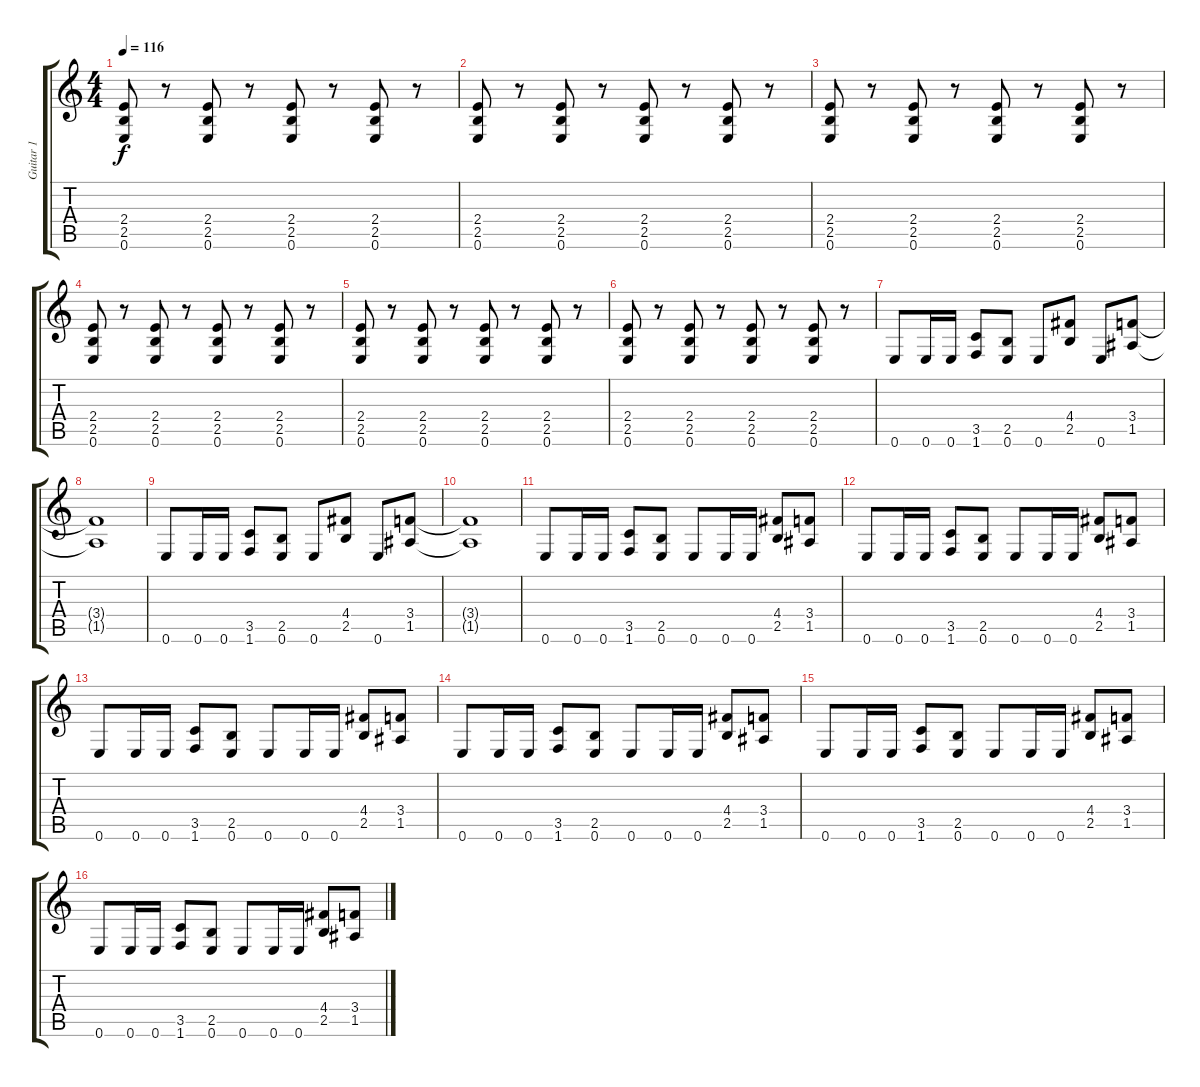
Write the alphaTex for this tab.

\track ("Guitar 1" "Guitar 1") {instrument distortionguitar}
\staff {score tabs}
\tuning (E4 B3 G3 D3 A2 E2) {hide}
\ts (4 4)
\tempo 116
\clef g2
\ks c
(2.4 2.5 0.6).8{dy f instrument distortionguitar} r.8 (2.4 2.5 0.6).8 r.8 (2.4 2.5 0.6).8 r.8 (2.4 2.5 0.6).8 r.8 |
(2.4 2.5 0.6).8 r.8 (2.4 2.5 0.6).8 r.8 (2.4 2.5 0.6).8 r.8 (2.4 2.5 0.6).8 r.8 |
(2.4 2.5 0.6).8 r.8 (2.4 2.5 0.6).8 r.8 (2.4 2.5 0.6).8 r.8 (2.4 2.5 0.6).8 r.8 |
(2.4 2.5 0.6).8 r.8 (2.4 2.5 0.6).8 r.8 (2.4 2.5 0.6).8 r.8 (2.4 2.5 0.6).8 r.8 |
(2.4 2.5 0.6).8 r.8 (2.4 2.5 0.6).8 r.8 (2.4 2.5 0.6).8 r.8 (2.4 2.5 0.6).8 r.8 |
(2.4 2.5 0.6).8 r.8 (2.4 2.5 0.6).8 r.8 (2.4 2.5 0.6).8 r.8 (2.4 2.5 0.6).8 r.8 |
0.6.8 0.6.16 0.6.16 (3.5 1.6).8 (2.5 0.6).8 0.6.8 (4.4 2.5).8 0.6.8 (3.4 1.5).8 |
(3.4{t} 1.5{t}).1 |
0.6.8 0.6.16 0.6.16 (3.5 1.6).8 (2.5 0.6).8 0.6.8 (4.4 2.5).8 0.6.8 (3.4 1.5).8 |
(3.4{t} 1.5{t}).1 |
0.6.8 0.6.16 0.6.16 (3.5 1.6).8 (2.5 0.6).8 0.6.8 0.6.16 0.6.16 (4.4 2.5).8 (3.4 1.5).8 |
0.6.8 0.6.16 0.6.16 (3.5 1.6).8 (2.5 0.6).8 0.6.8 0.6.16 0.6.16 (4.4 2.5).8 (3.4 1.5).8 |
0.6.8 0.6.16 0.6.16 (3.5 1.6).8 (2.5 0.6).8 0.6.8 0.6.16 0.6.16 (4.4 2.5).8 (3.4 1.5).8 |
0.6.8 0.6.16 0.6.16 (3.5 1.6).8 (2.5 0.6).8 0.6.8 0.6.16 0.6.16 (4.4 2.5).8 (3.4 1.5).8 |
0.6.8 0.6.16 0.6.16 (3.5 1.6).8 (2.5 0.6).8 0.6.8 0.6.16 0.6.16 (4.4 2.5).8 (3.4 1.5).8 |
0.6.8 0.6.16 0.6.16 (3.5 1.6).8 (2.5 0.6).8 0.6.8 0.6.16 0.6.16 (4.4 2.5).8 (3.4 1.5).8
